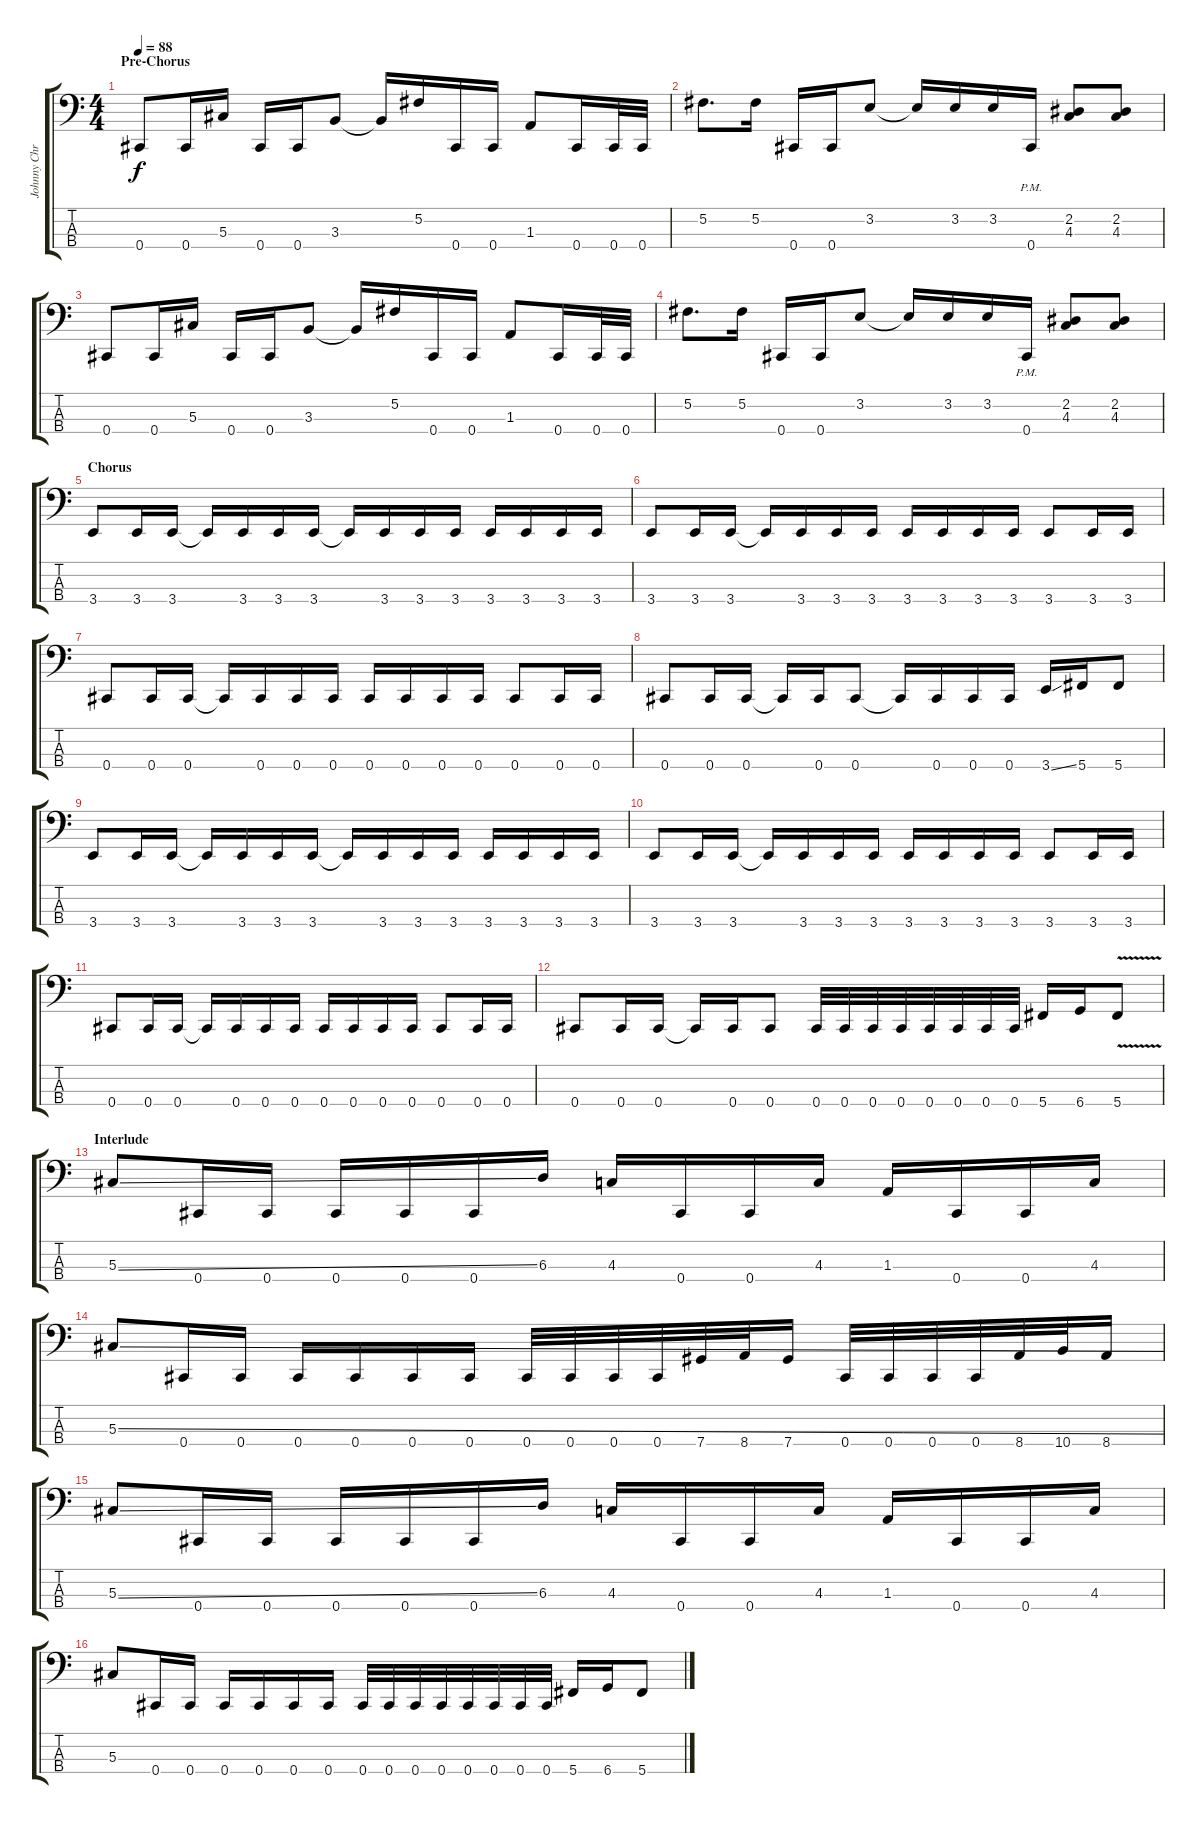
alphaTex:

\track ("Johnny Christ (Bass)" "Johnny Chr") {instrument electricbasspick}
\staff {score tabs}
\tuning (Gb2 Db2 Ab1 Db1) {hide}
\ts (4 4)
\section ("" "Pre-Chorus")
\tempo 88
\clef f4
\ks c
0.4.8{dy f} 0.4.16 5.3.16 0.4.16 0.4.16 3.3.8 3.3{t}.16 5.2.16 0.4.16 0.4.16 1.3.8 0.4.16 0.4.32 0.4.32 |
5.2.8{d} 5.2.16 0.4.16 0.4.16 3.2.8 3.2{t}.16 3.2.16 3.2.16 0.4{pm}.16 (2.2 4.3).8 (2.2 4.3).8 |
0.4.8 0.4.16 5.3.16 0.4.16 0.4.16 3.3.8 3.3{t}.16 5.2.16 0.4.16 0.4.16 1.3.8 0.4.16 0.4.32 0.4.32 |
5.2.8{d} 5.2.16 0.4.16 0.4.16 3.2.8 3.2{t}.16 3.2.16 3.2.16 0.4{pm}.16 (2.2 4.3).8 (2.2 4.3).8 |
\section ("" "Chorus")
3.4.8 3.4.16 3.4.16 3.4{t}.16 3.4.16 3.4.16 3.4.16 3.4{t}.16 3.4.16 3.4.16 3.4.16 3.4.16 3.4.16 3.4.16 3.4.16 |
3.4.8 3.4.16 3.4.16 3.4{t}.16 3.4.16 3.4.16 3.4.16 3.4.16 3.4.16 3.4.16 3.4.16 3.4.8 3.4.16 3.4.16 |
0.4.8 0.4.16 0.4.16 0.4{t}.16 0.4.16 0.4.16 0.4.16 0.4.16 0.4.16 0.4.16 0.4.16 0.4.8 0.4.16 0.4.16 |
0.4.8 0.4.16 0.4.16 0.4{t}.16 0.4.16 0.4.8 0.4{t}.16 0.4.16 0.4.16 0.4.16 3.4{ss}.16 5.4.16 5.4.8 |
3.4.8 3.4.16 3.4.16 3.4{t}.16 3.4.16 3.4.16 3.4.16 3.4{t}.16 3.4.16 3.4.16 3.4.16 3.4.16 3.4.16 3.4.16 3.4.16 |
3.4.8 3.4.16 3.4.16 3.4{t}.16 3.4.16 3.4.16 3.4.16 3.4.16 3.4.16 3.4.16 3.4.16 3.4.8 3.4.16 3.4.16 |
0.4.8 0.4.16 0.4.16 0.4{t}.16 0.4.16 0.4.16 0.4.16 0.4.16 0.4.16 0.4.16 0.4.16 0.4.8 0.4.16 0.4.16 |
0.4.8 0.4.16 0.4.16 0.4{t}.16 0.4.16 0.4.8 0.4.32 0.4.32 0.4.32 0.4.32 0.4.32 0.4.32 0.4.32 0.4.32 5.4.16 6.4.16 5.4{v}.8 |
\section ("" "Interlude")
5.3{ss}.8 0.4.16 0.4.16 0.4.16 0.4.16 0.4.16 6.3.16 4.3.16 0.4.16 0.4.16 4.3.16 1.3.16 0.4.16 0.4.16 4.3.16 |
5.3{ss}.8 0.4.16 0.4.16 0.4.16 0.4.16 0.4.16 0.4.16 0.4.32 0.4.32 0.4.32 0.4.32 7.4.32 8.4.32 7.4.16 0.4.32 0.4.32 0.4.32 0.4.32 8.4.32 10.4.32 8.4.16 |
5.3{ss}.8 0.4.16 0.4.16 0.4.16 0.4.16 0.4.16 6.3.16 4.3.16 0.4.16 0.4.16 4.3.16 1.3.16 0.4.16 0.4.16 4.3.16 |
5.3.8 0.4.16 0.4.16 0.4.16 0.4.16 0.4.16 0.4.16 0.4.32 0.4.32 0.4.32 0.4.32 0.4.32 0.4.32 0.4.32 0.4.32 5.4.16 6.4.16 5.4.8
